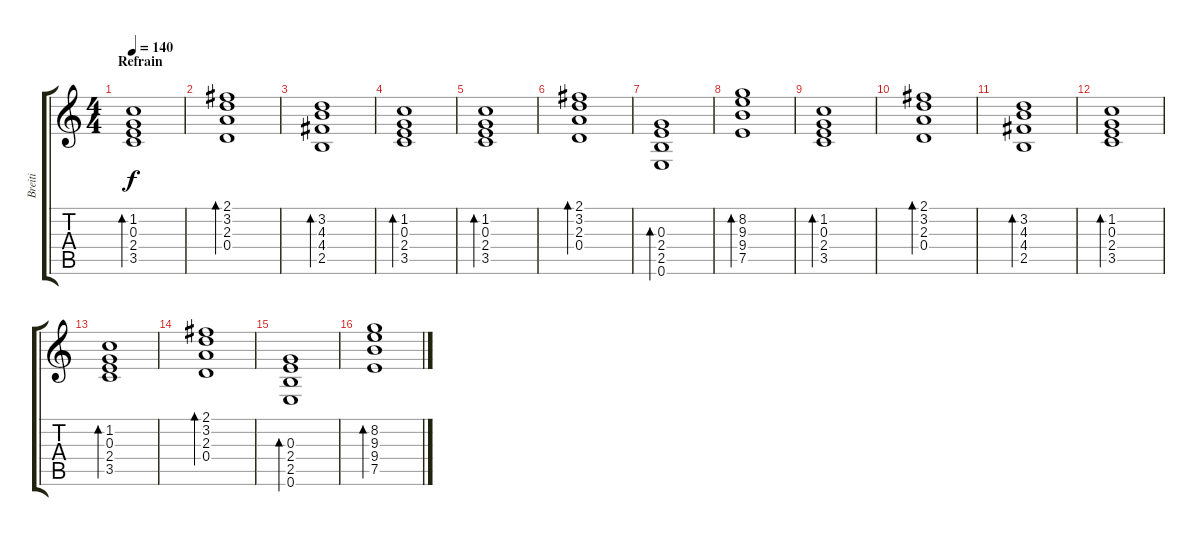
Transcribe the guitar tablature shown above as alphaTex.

\track ("Breiti" "Breiti") {instrument electricguitarclean}
\staff {score tabs}
\tuning (E4 B3 G3 D3 A2 E2) {hide}
\ts (4 4)
\section ("" "Refrain")
\tempo 140
\clef g2
\ks c
(1.2 0.3 2.4 3.5).1{bd 120 dy f} |
(2.1 3.2 2.3 0.4).1{bd 120} |
(3.2 4.3 4.4 2.5).1{bd 120} |
(1.2 0.3 2.4 3.5).1{bd 120} |
(1.2 0.3 2.4 3.5).1{bd 120} |
(2.1 3.2 2.3 0.4).1{bd 120} |
(0.3 2.4 2.5 0.6).1{bd 120} |
(8.2 9.3 9.4 7.5).1{bd 120} |
(1.2 0.3 2.4 3.5).1{bd 120} |
(2.1 3.2 2.3 0.4).1{bd 120} |
(3.2 4.3 4.4 2.5).1{bd 120} |
(1.2 0.3 2.4 3.5).1{bd 120} |
(1.2 0.3 2.4 3.5).1{bd 120} |
(2.1 3.2 2.3 0.4).1{bd 120} |
(0.3 2.4 2.5 0.6).1{bd 120} |
(8.2 9.3 9.4 7.5).1{bd 120}
